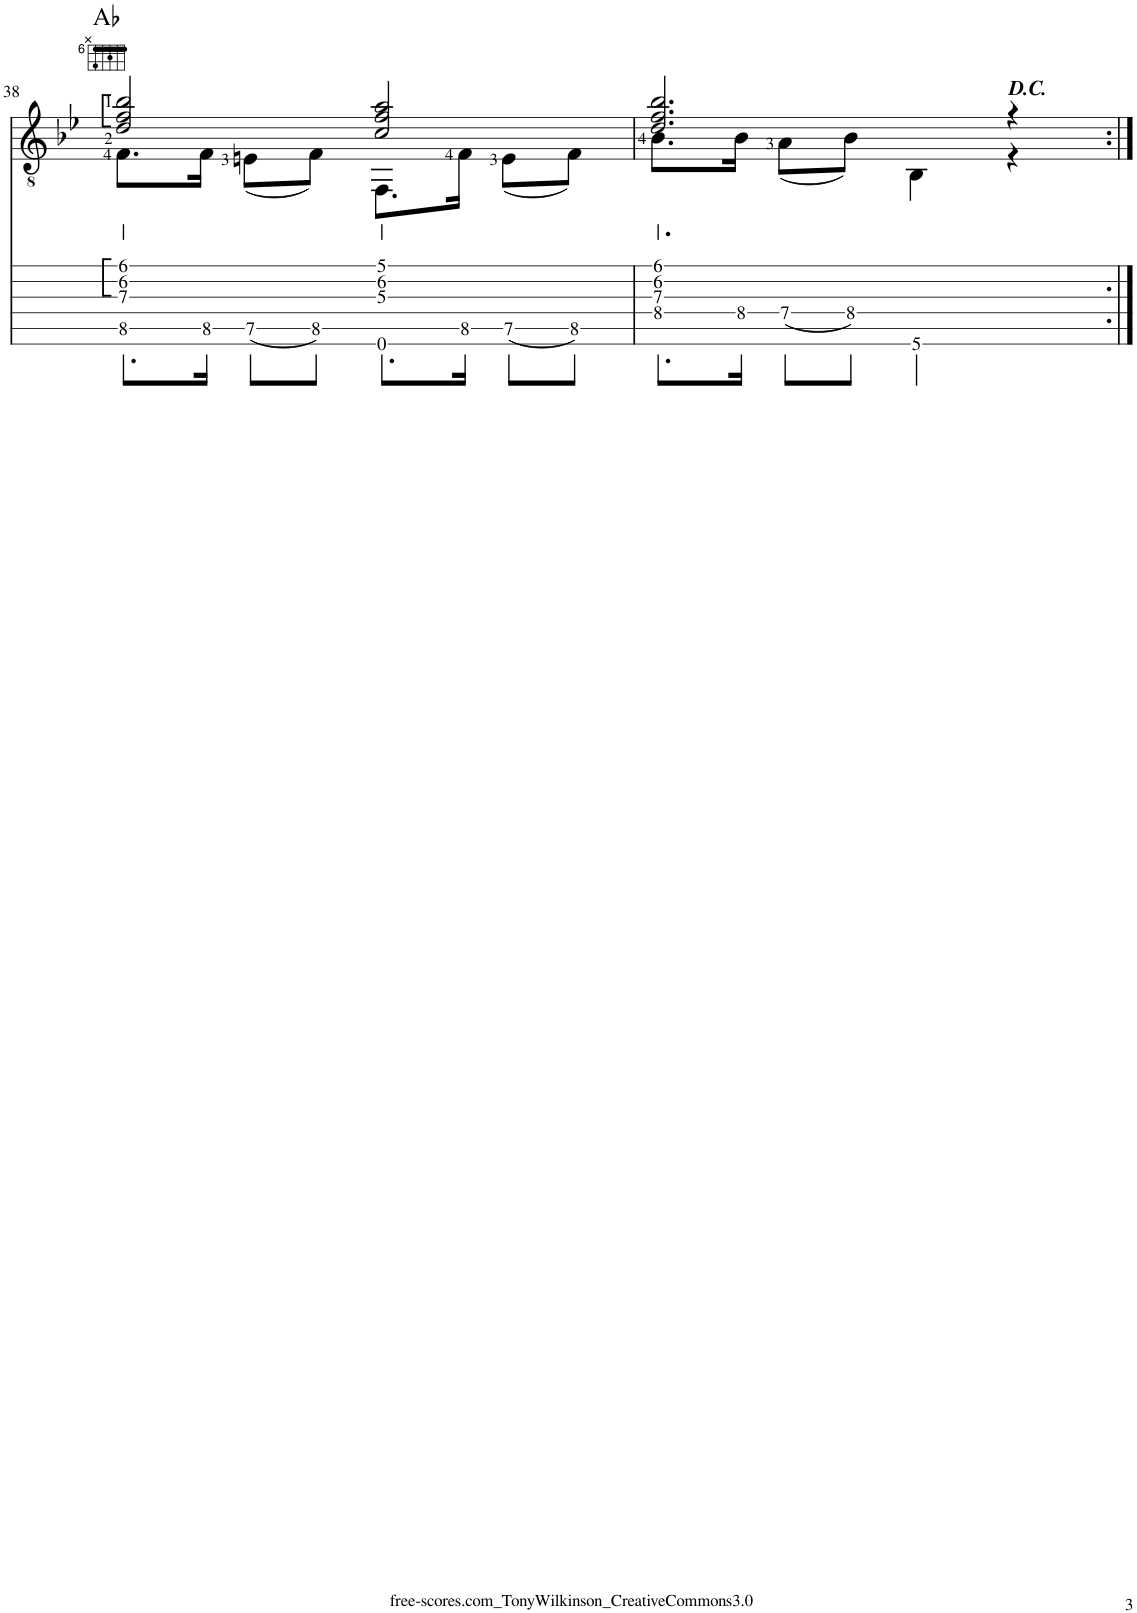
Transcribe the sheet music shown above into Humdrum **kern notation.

**kern	**kern	**harte
*part2	*part1	*part1
*staff2	*staff1	*
*I"Chitarra classica (Intavolatura)	*I"Guitar	*
!!LO:PB:g=z
*	*clefGv2	*
*k[b-e-]	*k[b-e-]	*
*M4/4	*M4/4	*
*met(c)	*met(c)	*
=38	=38	=38
*^	*^	*
2d/ 2f/ 2b-/	8.F\L	2d/ 2f/ 2b-/	8.F\L	Ab:maj
.	16F\Jk	.	16F\Jk	.
.	(8En\L	.	(8En\L	.
.	8F\J)	.	8F\J)	.
2c/ 2f/ 2a/	8.FF\L	2c/ 2f/ 2a/	8.FF\L	.
.	16F\Jk	.	16F\Jk	.
.	(8E\L	.	(8E\L	.
.	8F\J)	.	8F\J)	.
=39	=39	=39	=39	=39
2.d/ 2.f/ 2.b-/	8.B-\L	2.d/ 2.f/ 2.b-/	8.B-\L	.
.	16B-\Jk	.	16B-\Jk	.
.	(8A\L	.	(8A\L	.
.	8B-\J)	.	8B-\J)	.
.	4BB-\	.	4BB-\	.
4r	4r	4r	4r	.
*v	*v	*	*	*
*	*v	*v	*
=:|!	=:|!	=:|!
*-	*-	*-
